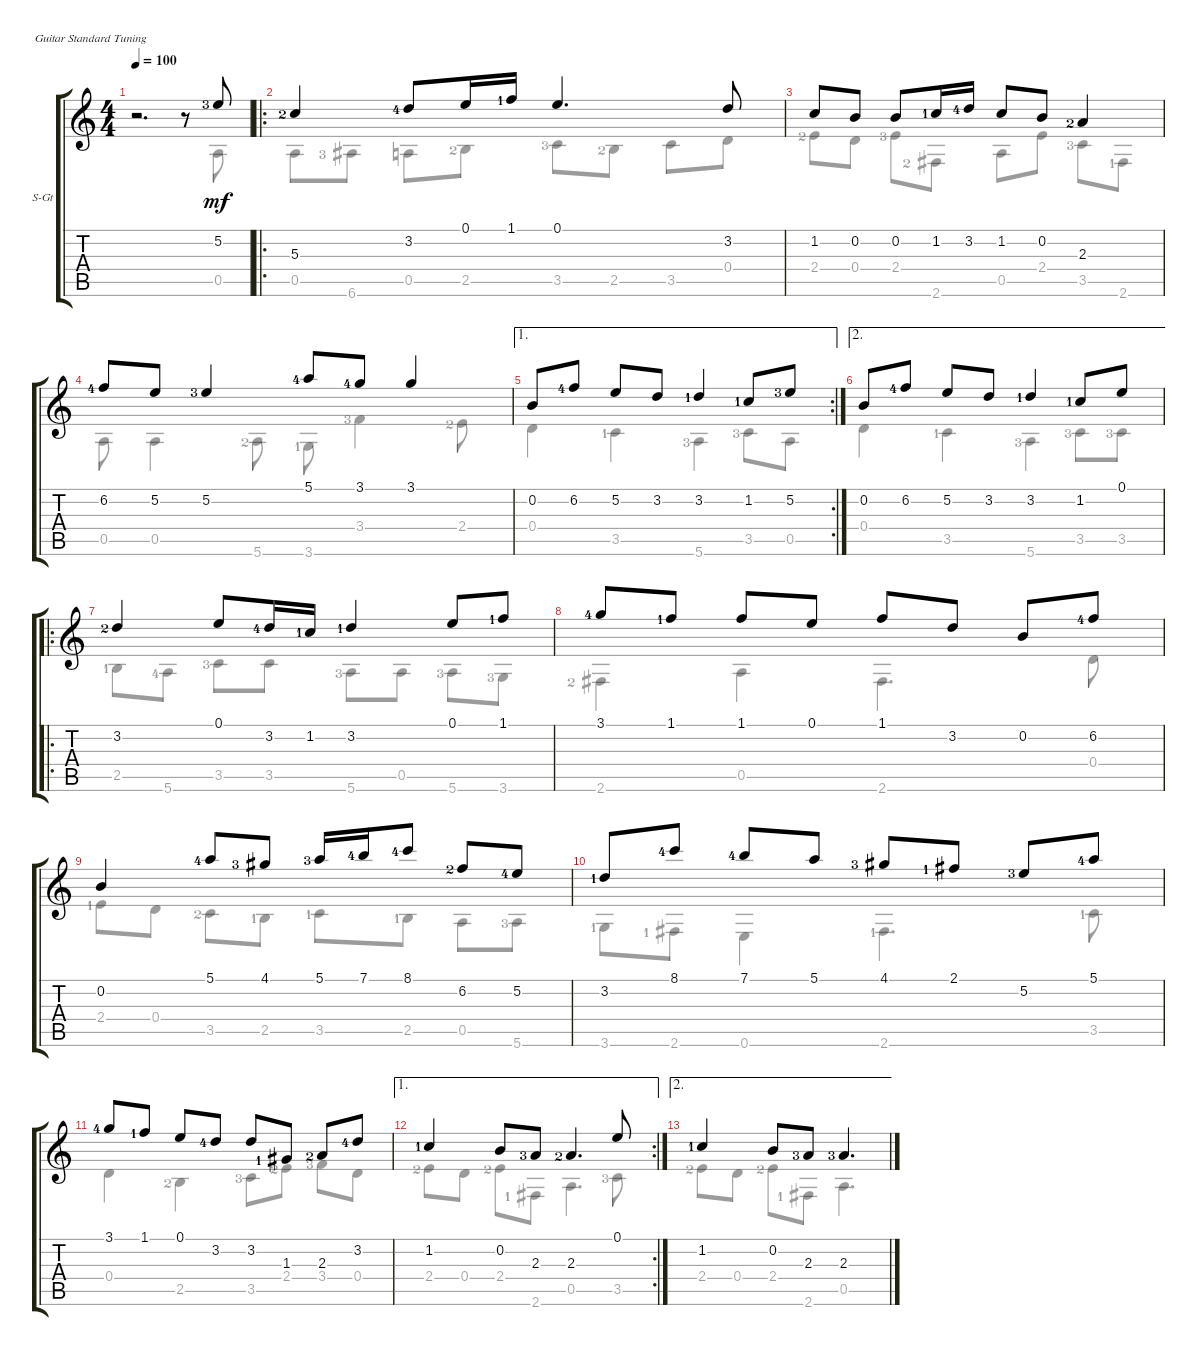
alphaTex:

\defaultSystemsLayout 4
\bracketExtendMode groupsimilarinstruments
\firstSystemTrackNameOrientation horizontal
\otherSystemsTrackNameOrientation horizontal
\track ("Steel Guitar" "S-Gt") {instrument acousticguitarsteel}
\staff {score tabs}
\tuning (E4 B3 G3 D3 A2 E2)
\voice
\ts (4 4)
\tempo 100
\clef g2
\ks c
r.2{d dy mf instrument acousticguitarsteel} r.8 5.2{lf 4}.8 |
\ro
5.3{lf 3}.4 3.2{lf 5}.8 0.1.16 1.1{lf 2}.16 0.1.4{d} 3.2.8 |
1.2.8 0.2.8 0.2.8 1.2{lf 2}.16 3.2{lf 5}.16 1.2.8 0.2.8 2.3{lf 3}.4 |
6.2{lf 5}.8 5.2.8 5.2{lf 4}.4 5.1{lf 5}.8 3.1{lf 5}.8 3.1.4 |
\ae 1
\rc 2
0.2.8 6.2{lf 5}.8 5.2.8 3.2.8 3.2{lf 2}.4 1.2{lf 2}.8 5.2{lf 4}.8 |
\ae 2
0.2.8 6.2{lf 5}.8 5.2.8 3.2.8 3.2{lf 2}.4 1.2{lf 2}.8 0.1.8 |
\ro
3.2{lf 3}.4 0.1.8 3.2{lf 5}.16 1.2{lf 2}.16 3.2{lf 2}.4 0.1.8 1.1{lf 2}.8 |
3.1{lf 5}.8 1.1{lf 2}.8 1.1.8 0.1.8 1.1.8 3.2.8 0.2.8 6.2{lf 5}.8 |
0.2.4 5.1{lf 5}.8 4.1{lf 4}.8 5.1{lf 4}.16 7.1{lf 5}.16 8.1{lf 5}.8 6.2{lf 3}.8 5.2{lf 5}.8 |
3.2{lf 2}.8 8.1{lf 5}.8 7.1{lf 5}.8 5.1.8 4.1{lf 4}.8 2.1{lf 2}.8 5.2{lf 4}.8 5.1{lf 5}.8 |
3.1{lf 5}.8 1.1{lf 2}.8 0.1.8 3.2{lf 5}.8 3.2.8 1.3{lf 2}.8 2.3{lf 3}.8 3.2{lf 5}.8 |
\ae 1
\rc 2
1.2{lf 2}.4 0.2.8 2.3{lf 4}.8 2.3{lf 3}.4{d} 0.1.8 |
\ae 2
1.2{lf 2}.4 0.2.8 2.3{lf 4}.8 2.3{lf 4}.4{d}
\voice
\clef g2
\ottava regular
\simile none
\ks c
r.2{d dy mf} r.8 0.5.8 |
0.5.8 6.6{lf 4}.8 0.5.8 2.5{lf 3}.8 3.5{lf 4}.8 2.5{lf 3}.8 3.5.8 0.4.8 |
2.4{lf 3}.8 0.4.8 2.4{lf 4}.8 2.6{lf 3}.8 0.5.8 2.4.8 3.5{lf 4}.8 2.6{lf 2}.8 |
0.5.8 0.5.4 5.6{lf 3}.8 3.6{lf 2}.8 3.4{lf 4}.4 2.4{lf 3}.8 |
0.4.4 3.5{lf 2}.4 5.6{lf 4}.4 3.5{lf 4}.8 0.5.8 |
0.4.4 3.5{lf 2}.4 5.6{lf 4}.4 3.5{lf 4}.8 3.5{lf 4}.8 |
2.5{lf 2}.8 5.6{lf 5}.8 3.5{lf 4}.8 3.5.8 5.6{lf 4}.8 0.5.8 5.6{lf 4}.8 3.6{lf 4}.8 |
2.6{lf 3}.4 0.5.4 2.6.4{d} 0.4.8 |
2.4{lf 2}.8 0.4.8 3.5{lf 3}.8 2.5{lf 2}.8 3.5{lf 2}.8 2.5{lf 2}.8 0.5.8 5.6{lf 4}.8 |
3.6{lf 2}.8 2.6{lf 2}.8 0.6.4 2.6{lf 2}.4{d} 3.5{lf 2}.8 |
0.4.4 2.5{lf 3}.4 3.5{lf 4}.8 2.4{lf 3}.8 3.4{lf 4}.8 0.4.8 |
2.4{lf 3}.8 0.4.8 2.4{lf 3}.8 2.6{lf 2}.8 0.5.4{d} 3.5{lf 4}.8 |
2.4{lf 3}.8 0.4.8 2.4{lf 3}.8 2.6{lf 2}.8 0.5.4{d}
